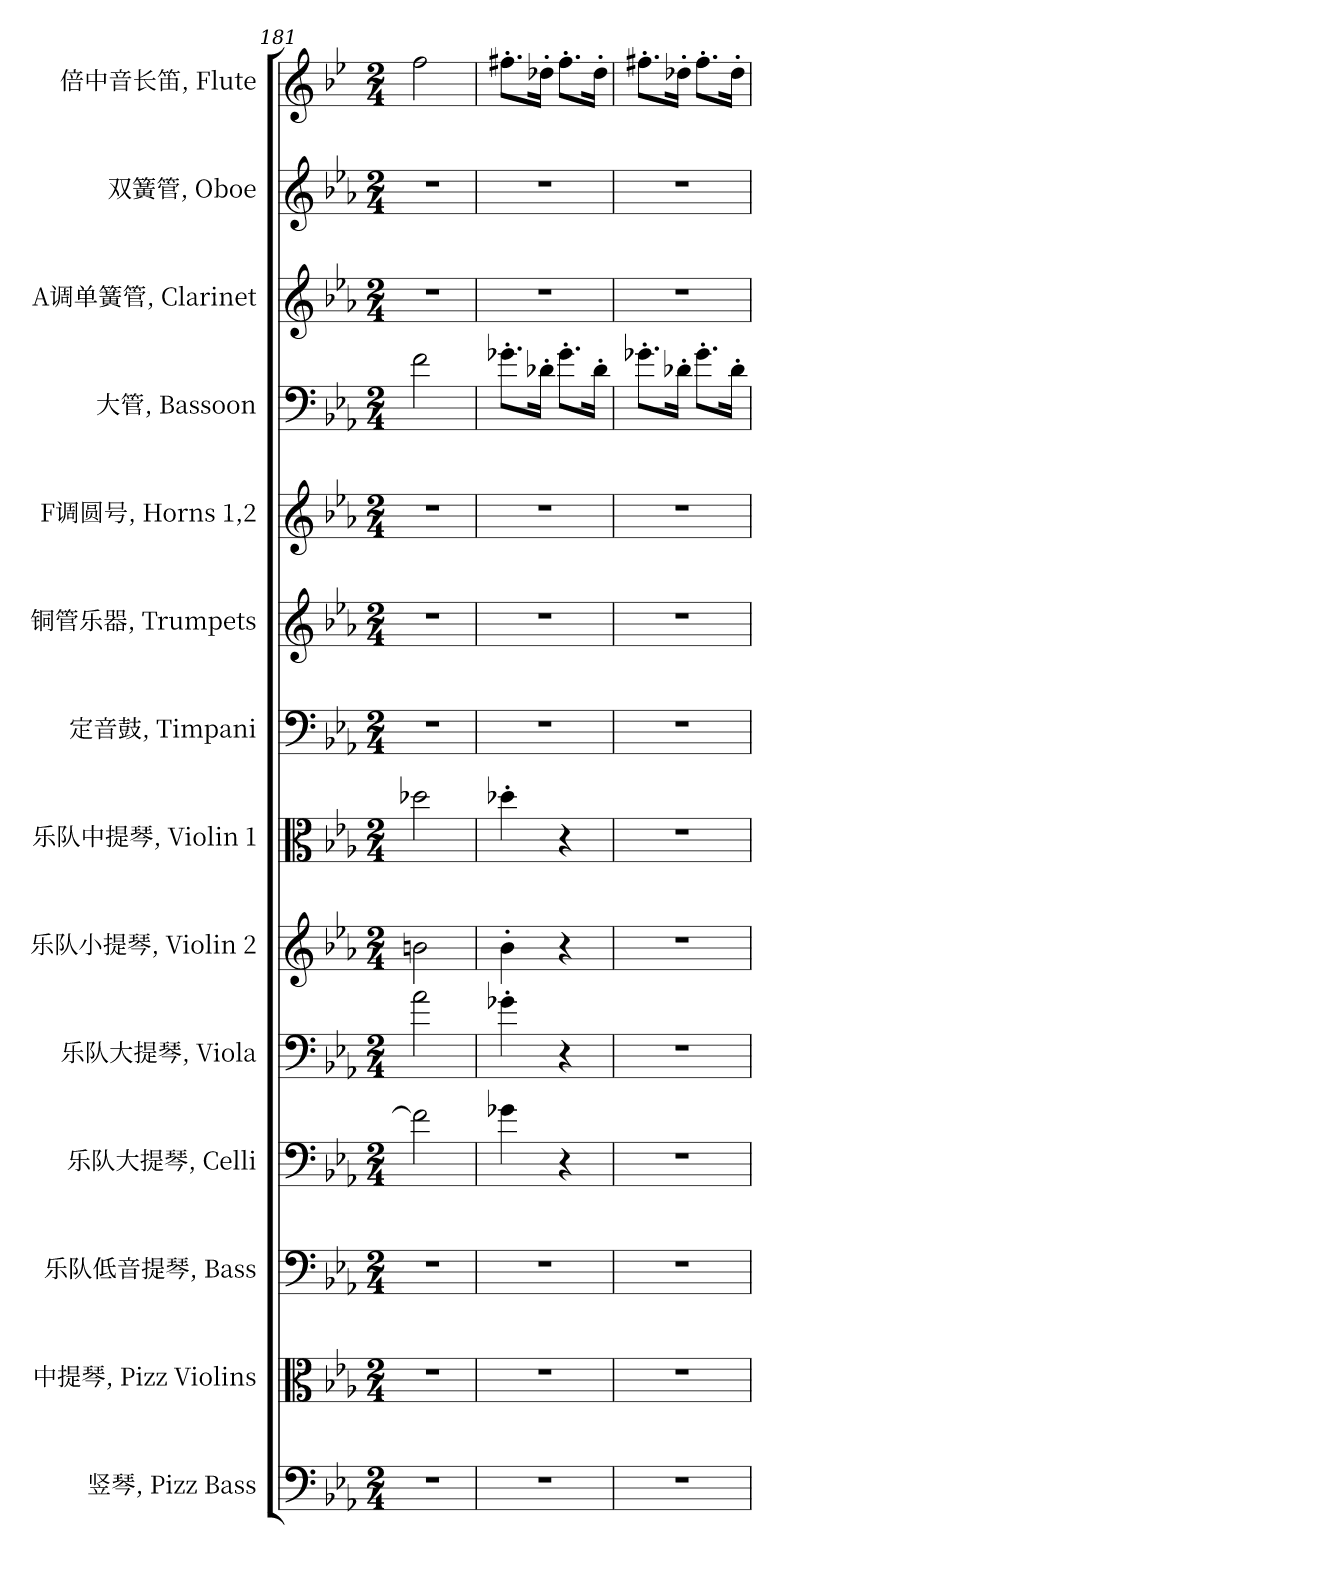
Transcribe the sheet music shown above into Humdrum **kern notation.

**kern	**kern	**kern	**kern	**kern	**kern	**kern	**kern	**kern	**kern	**kern	**kern	**kern	**kern
*part14	*part13	*part12	*part11	*part10	*part9	*part8	*part7	*part6	*part5	*part4	*part3	*part2	*part1
*staff14	*staff13	*staff12	*staff11	*staff10	*staff9	*staff8	*staff7	*staff6	*staff5	*staff4	*staff3	*staff2	*staff1
*I"竖琴, Pizz Bass	*I"中提琴, Pizz Violins	*I"乐队低音提琴, Bass	*I"乐队大提琴, Celli	*I"乐队大提琴, Viola	*I"乐队小提琴, Violin 2	*I"乐队中提琴, Violin 1	*I"定音鼓, Timpani	*I"铜管乐器, Trumpets	*I"F调圆号, Horns 1,2	*I"大管, Bassoon	*I"A调单簧管, Clarinet	*I"双簧管, Oboe	*I"倍中音长笛, Flute
*	*	*	*	*	*	*	*I'Timp.	*	*I'F Hn.	*I'Bsn.	*I'A Cl.	*I'Ob.	*
*clefF4	*clefC3	*clefF4	*clefF4	*clefF4	*clefG2	*clefC3	*clefF4	*clefG2	*clefG2	*clefF4	*clefG2	*clefG2	*clefG2
*	*	*ITrd7c12	*	*	*	*	*	*	*ITrd4c7	*	*ITrd2c3	*	*ITrd10c17
*k[b-e-a-]	*k[b-e-a-]	*k[b-e-a-]	*k[b-e-a-]	*k[b-e-a-]	*k[b-e-a-]	*k[b-e-a-]	*k[b-e-a-]	*k[b-e-a-]	*k[b-e-a-d-]	*k[b-e-a-]	*k[]	*k[b-e-a-]	*k[b-e-]
*M2/4	*M2/4	*M2/4	*M2/4	*M2/4	*M2/4	*M2/4	*M2/4	*M2/4	*M2/4	*M2/4	*M2/4	*M2/4	*M2/4
=181	=181	=181	=181	=181	=181	=181	=181	=181	=181	=181	=181	=181	=181
2r	2r	2r	2f\]	2a-\	2bn\	2dd-X\	2r	2r	2r	2f\	2r	2r	2f\
!!LO:PB:g=z
=182	=182	=182	=182	=182	=182	=182	=182	=182	=182	=182	=182	=182	=182
2r	2r	2r	4g-X\	4g-X'\	4b-'\	4dd-X'\	2r	2r	2r	8.g-X'\L	2r	2r	8.f#X'\L
.	.	.	.	.	.	.	.	.	.	16d-X'\Jk	.	.	16d-X'\Jk
.	.	.	4r	4r	4r	4r	.	.	.	8.g-'\L	.	.	8.f#'\L
.	.	.	.	.	.	.	.	.	.	16d-'\Jk	.	.	16d-'\Jk
=183	=183	=183	=183	=183	=183	=183	=183	=183	=183	=183	=183	=183	=183
2r	2r	2r	2r	2r	2r	2r	2r	2r	2r	8.g-X'\L	2r	2r	8.f#X'\L
.	.	.	.	.	.	.	.	.	.	16d-X'\Jk	.	.	16d-X'\Jk
.	.	.	.	.	.	.	.	.	.	8.g-'\L	.	.	8.f#'\L
.	.	.	.	.	.	.	.	.	.	16d-'\Jk	.	.	16d-'\Jk
=	=	=	=	=	=	=	=	=	=	=	=	=	=
*-	*-	*-	*-	*-	*-	*-	*-	*-	*-	*-	*-	*-	*-
